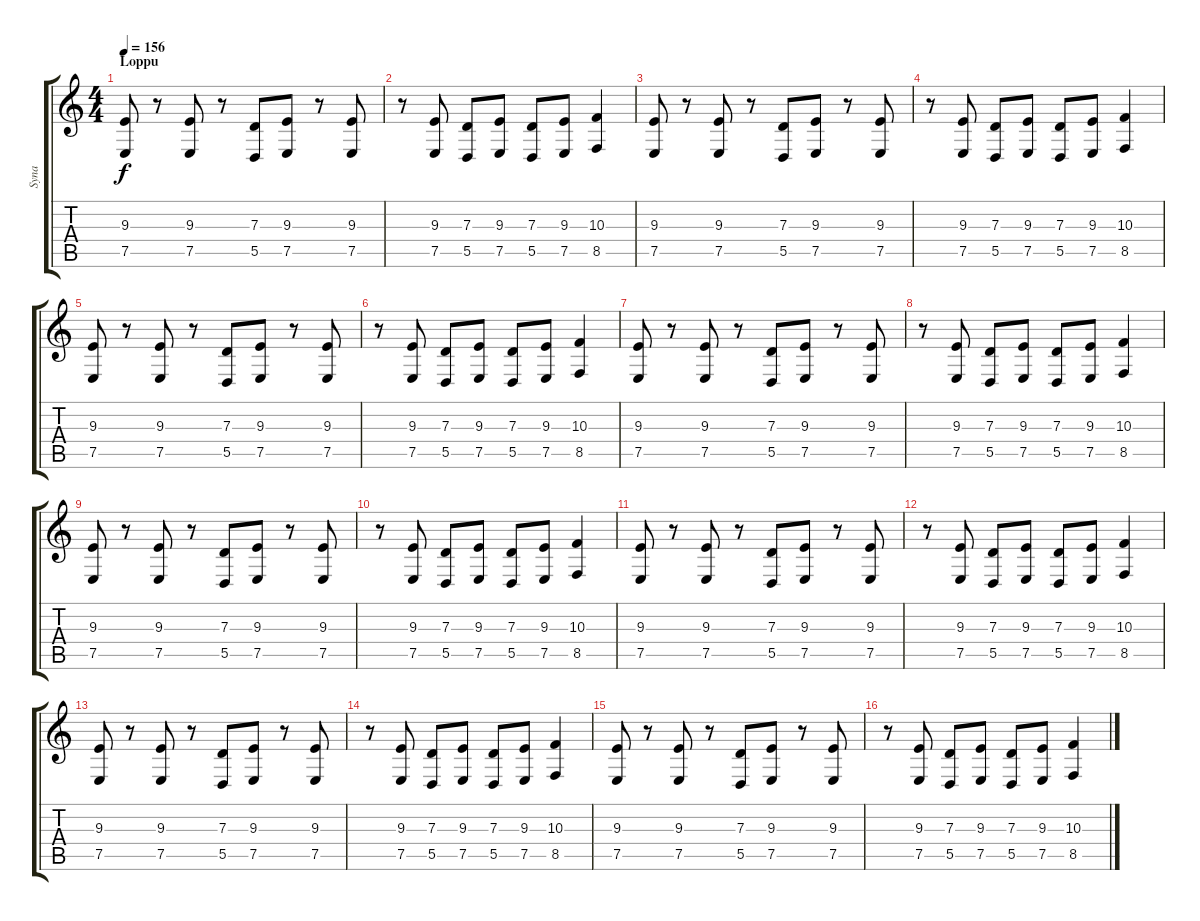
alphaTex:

\track ("Syna" "Syna") {instrument stringensemble1}
\staff {score tabs}
\tuning (E4 B3 G3 D3 A2 D2) {hide}
\ts (4 4)
\section ("" "Loppu")
\tempo 156
\clef g2
\ks c
(9.3 7.5).8{dy f volume 10} r.8 (9.3 7.5).8 r.8 (7.3 5.5).8 (9.3 7.5).8 r.8 (9.3 7.5).8 |
r.8 (9.3 7.5).8 (7.3 5.5).8 (9.3 7.5).8 (7.3 5.5).8 (9.3 7.5).8 (10.3 8.5).4 |
(9.3 7.5).8 r.8 (9.3 7.5).8 r.8 (7.3 5.5).8 (9.3 7.5).8 r.8 (9.3 7.5).8 |
r.8 (9.3 7.5).8 (7.3 5.5).8 (9.3 7.5).8 (7.3 5.5).8 (9.3 7.5).8 (10.3 8.5).4 |
(9.3 7.5).8{volume 10} r.8 (9.3 7.5).8 r.8 (7.3 5.5).8 (9.3 7.5).8 r.8 (9.3 7.5).8 |
r.8 (9.3 7.5).8 (7.3 5.5).8 (9.3 7.5).8 (7.3 5.5).8 (9.3 7.5).8 (10.3 8.5).4 |
(9.3 7.5).8 r.8 (9.3 7.5).8 r.8 (7.3 5.5).8 (9.3 7.5).8 r.8 (9.3 7.5).8 |
r.8 (9.3 7.5).8 (7.3 5.5).8 (9.3 7.5).8 (7.3 5.5).8 (9.3 7.5).8 (10.3 8.5).4 |
(9.3 7.5).8{volume 10} r.8 (9.3 7.5).8 r.8 (7.3 5.5).8 (9.3 7.5).8 r.8 (9.3 7.5).8 |
r.8 (9.3 7.5).8 (7.3 5.5).8 (9.3 7.5).8 (7.3 5.5).8 (9.3 7.5).8 (10.3 8.5).4 |
(9.3 7.5).8 r.8 (9.3 7.5).8 r.8 (7.3 5.5).8 (9.3 7.5).8 r.8 (9.3 7.5).8 |
r.8 (9.3 7.5).8 (7.3 5.5).8 (9.3 7.5).8 (7.3 5.5).8 (9.3 7.5).8 (10.3 8.5).4 |
(9.3 7.5).8{volume 10} r.8 (9.3 7.5).8 r.8 (7.3 5.5).8 (9.3 7.5).8 r.8 (9.3 7.5).8 |
r.8 (9.3 7.5).8 (7.3 5.5).8 (9.3 7.5).8 (7.3 5.5).8 (9.3 7.5).8 (10.3 8.5).4 |
(9.3 7.5).8 r.8 (9.3 7.5).8 r.8 (7.3 5.5).8 (9.3 7.5).8 r.8 (9.3 7.5).8 |
r.8 (9.3 7.5).8 (7.3 5.5).8 (9.3 7.5).8 (7.3 5.5).8 (9.3 7.5).8 (10.3 8.5).4
